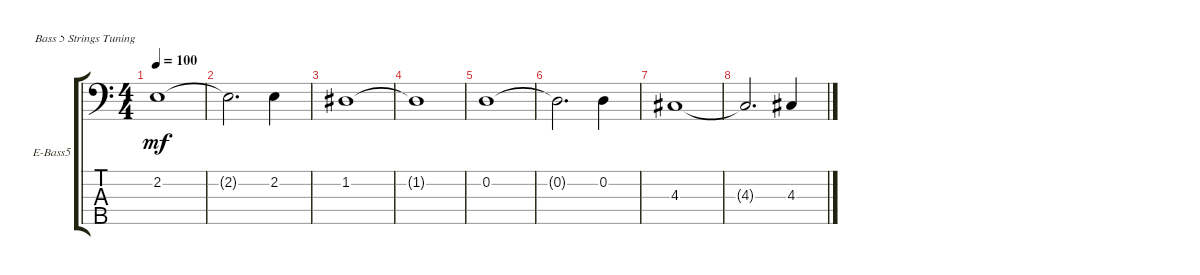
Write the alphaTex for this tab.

\bracketExtendMode groupsimilarinstruments
\firstSystemTrackNameOrientation horizontal
\otherSystemsTrackNameOrientation horizontal
\track ("Electric Bass" "E-Bass5") {multiBarRest instrument electricbassfinger}
\staff {score tabs}
\tuning (G2 D2 A1 E1 B0)
\ts (4 4)
\tempo 100
\clef f4
\ks c
2.2.1{dy mf} |
2.2{t}.2{d} 2.2.4 |
1.2.1 |
1.2{t}.1 |
0.2.1 |
0.2{t}.2{d} 0.2.4 |
4.3.1 |
4.3{t}.2{d} 4.3.4
